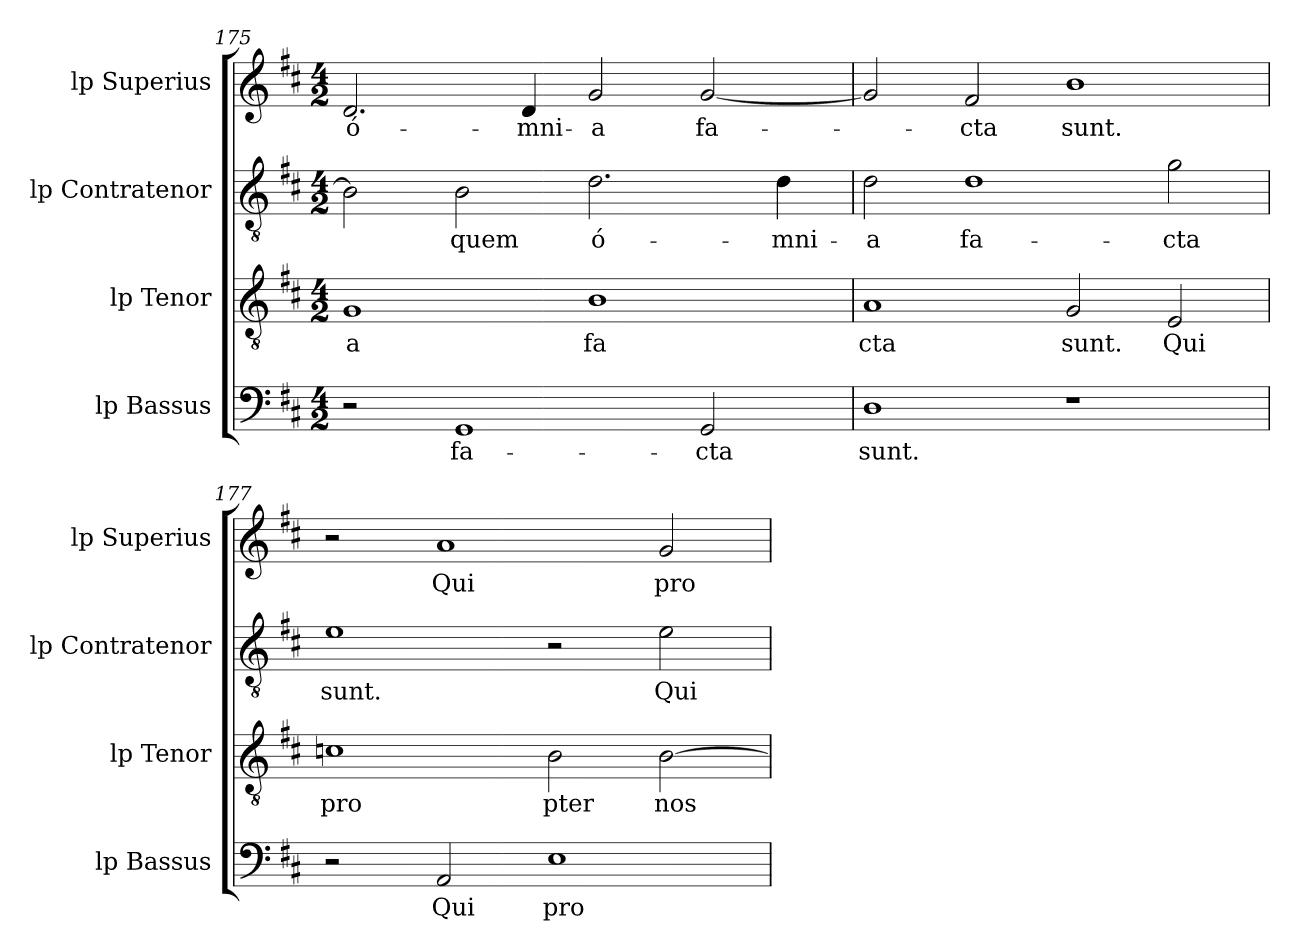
**kern	**text	**kern	**text	**kern	**text	**kern	**text
*part4	*part4	*part3	*part3	*part2	*part2	*part1	*part1
*staff4	*staff4	*staff3	*staff3	*staff2	*staff2	*staff1	*staff1
*I"lp Bassus	*	*I"lp Tenor	*	*I"lp Contratenor	*	*I"lp Superius	*
*I'lp Bassus	*	*I'lp Tenor	*	*I'lp Contratenor	*	*I'lp Superius	*
!!LO:LB:g=z
*clefF4	*	*clefGv2	*	*clefGv2	*	*clefG2	*
*k[f#c#]	*	*k[f#c#]	*	*k[f#c#]	*	*k[f#c#]	*
*D:	*	*D:	*	*D:	*	*D:	*
*M4/2	*	*M4/2	*	*M4/2	*	*M4/2	*
=175	=175	=175	=175	=175	=175	=175	=175
!	!	!	!LO:LY:b:cj	!	!	!	!LO:LY:b:cj
*	*	*^	*	*	*	*	*
2r	.	1G	64ryy	-a	2B\]	.	2.d/	ó-
.	.	.	1ryy	.	.	.	.	.
!	!LO:LY:b:cj	!	!	!	!	!LO:LY:b:cj	!	!
1GG	fa-	.	.	.	2B\	quem	.	.
!	!	!	!	!	!	!	!	!LO:LY:b:cj
.	.	.	.	.	.	.	4d/	-mni-
!	!	!	!	!LO:LY:b:cj	!	!LO:LY:b:cj	!	!LO:LY:b:cj
.	.	1B	.	fa	2.d\	ó-	2g/	-a
.	.	.	2ryy	.	.	.	.	.
!	!LO:LY:b:cj	!	!	!	!	!	!	!LO:LY:b:cj
2GG/	-cta	.	.	.	.	.	[<2g/	fa-
.	.	.	4ryy	.	.	.	.	.
!	!	!	!	!	!	!LO:LY:b:cj	!	!
.	.	.	.	.	4d\	-mni-	.	.
.	.	.	8...ryy	.	.	.	.	.
=176	=176	=176	=176	=176	=176	=176	=176	=176
!	!LO:LY:b:cj	!	!	!LO:LY:b:cj	!	!LO:LY:b:cj	!	!
*	*	*v	*v	*	*	*	*	*
1D	sunt.	1A	cta	2d\	-a	2g/]	.
!	!	!	!	!	!LO:LY:b:cj	!	!LO:LY:b:cj
.	.	.	.	1d	fa-	2f#/	-cta
!	!	!	!LO:LY:b:cj	!	!	!	!LO:LY:b:cj
1r	.	2G/	sunt.	.	.	1b	sunt.
!	!	!	!LO:LY:b:cj	!	!LO:LY:b:cj	!	!
.	.	2E/	Qui	2g\	-cta	.	.
=177	=177	=177	=177	=177	=177	=177	=177
!	!	!	!LO:LY:b:cj	!	!LO:LY:b:cj	!	!
2r	.	1cn	pro	1e	sunt.	2r	.
!	!LO:LY:b:cj	!	!	!	!	!	!LO:LY:b:cj
2AA/	Qui	.	.	.	.	1a	Qui
!	!LO:LY:b:cj	!	!LO:LY:b:cj	!	!	!	!
1E	pro-	2B\	pter	2r	.	.	.
!	!	!	!LO:LY:b:cj	!	!LO:LY:b:cj	!	!LO:LY:b:cj
.	.	[>2B\	nos	2e\	Qui	2g/	pro-
=	=	=	=	=	=	=	=
*-	*-	*-	*-	*-	*-	*-	*-
